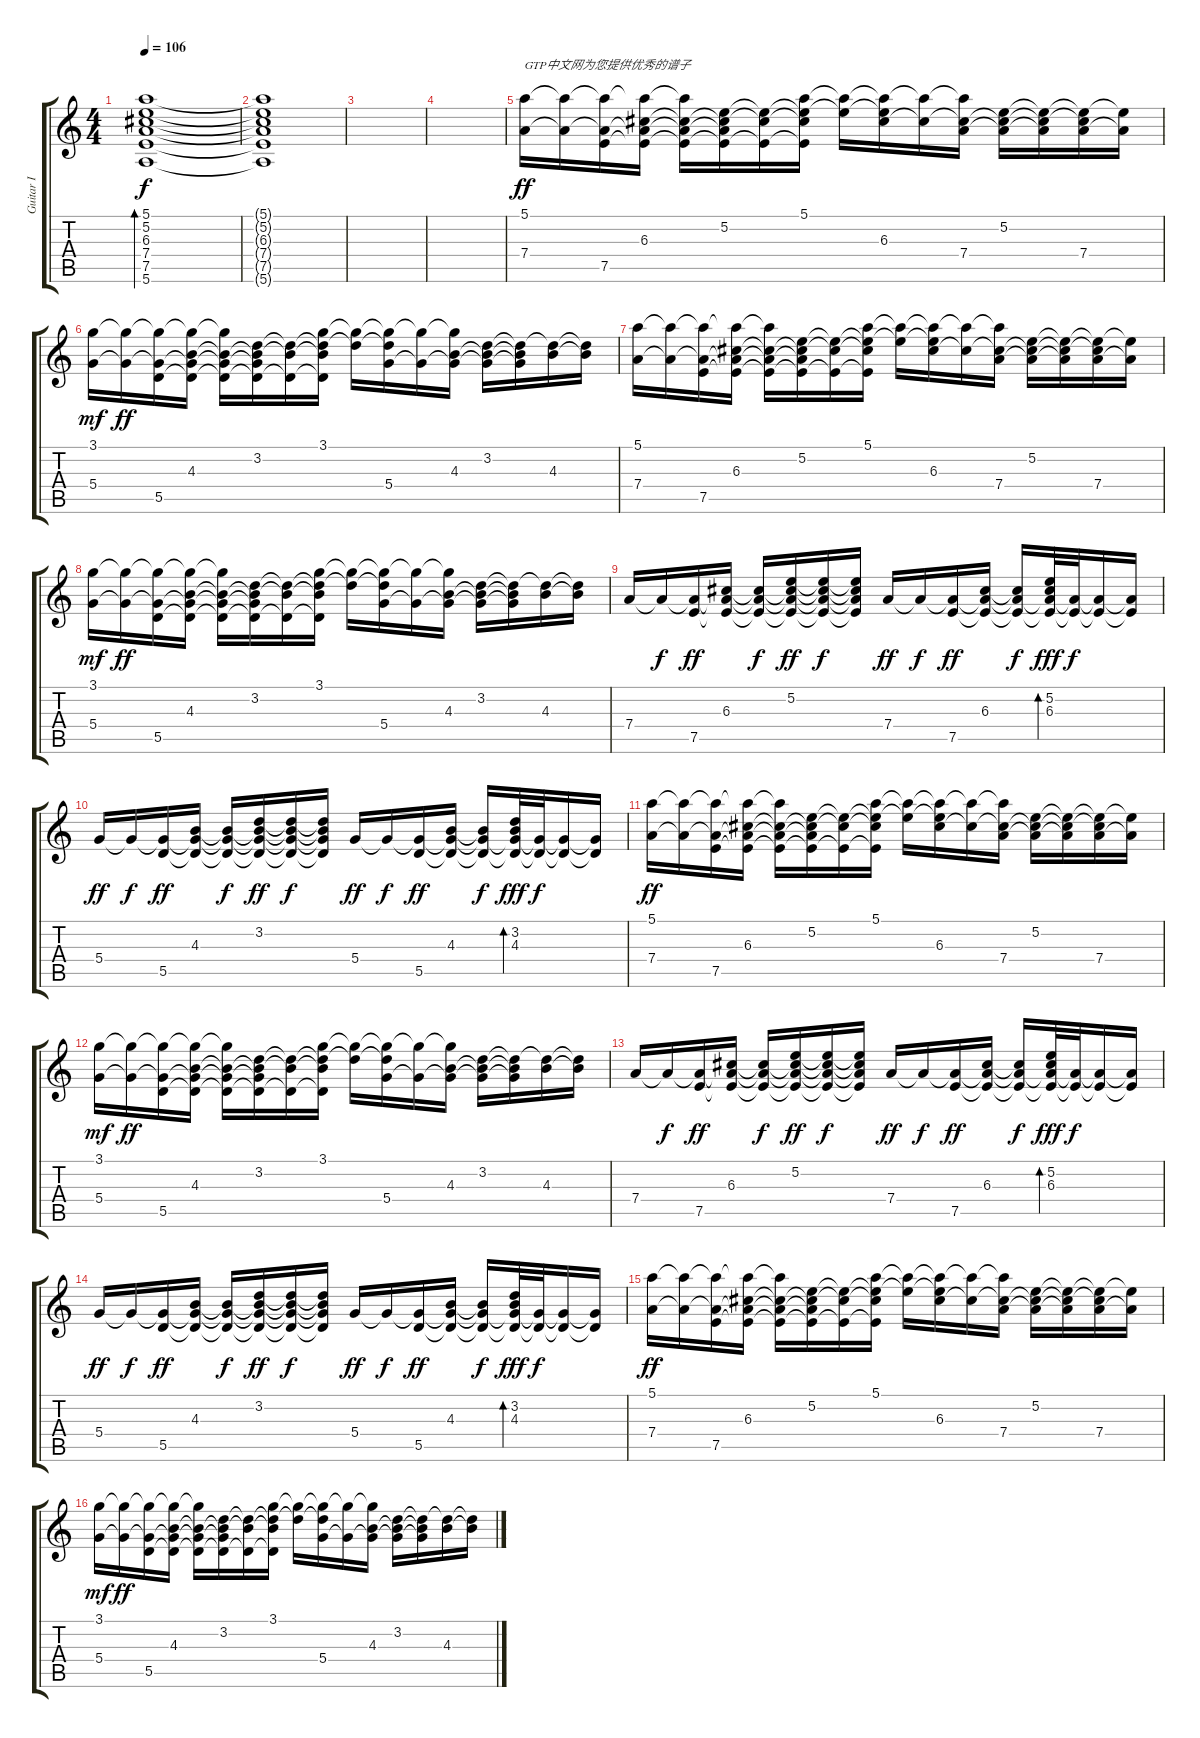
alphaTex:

\track ("Guitar I" "Guitar I") {instrument acousticguitarsteel}
\staff {score tabs}
\tuning (E4 B3 G3 D3 A2 E2) {hide}
\ts (4 4)
\tempo 106
\clef g2
\ks c
(5.1 5.2 6.3 7.4 7.5 5.6).1{bd 60 dy f} |
(5.1{t} 5.2{t} 6.3{t} 7.4{t} 7.5{t} 5.6{t}).1 |
|
|
(5.1 7.4).16{txt "GTP中文网为您提供优秀的谱子" dy ff volume 13} (5.1{t} 7.4{t}).16 (5.1{t} 7.4{t} 7.5).16 (5.1{t} 6.3 7.4{t} 7.5{t}).16 (5.1{t} 6.3{t} 7.4{t} 7.5{t}).16 (5.2 6.3{t} 7.4{t} 7.5{t}).16 (5.2{t} 6.3{t} 7.5{t}).16 (5.1 5.2{t} 6.3{t} 7.5{t}).16 (5.1{t} 5.2{t}).16 (5.1{t} 5.2{t} 6.3).16 (5.1{t} 6.3{t}).16 (5.1{t} 6.3{t} 7.4).16 (5.2 6.3{t} 7.4{t}).16 (5.2{t} 6.3{t} 7.4{t}).16 (5.2{t} 6.3{t} 7.4).16 (5.2{t} 7.4{t}).16 |
(3.1 5.4).16{dy mf} (3.1{t} 5.4{t}).16{dy ff} (3.1{t} 5.4{t} 5.5).16 (3.1{t} 4.3 5.4{t} 5.5{t}).16 (3.1{t} 4.3{t} 5.4{t} 5.5{t}).16 (3.2 4.3{t} 5.4{t} 5.5{t}).16 (3.2{t} 4.3{t} 5.5{t}).16 (3.1 3.2{t} 4.3{t} 5.5{t}).16 (3.1{t} 3.2{t}).16 (3.1{t} 3.2{t} 5.4).16 (3.1{t} 5.4{t}).16 (3.1{t} 4.3 5.4{t}).16 (3.2 4.3{t} 5.4{t}).16 (3.2{t} 4.3{t} 5.4{t}).16 (3.2{t} 4.3).16 (3.2{t} 4.3{t}).16 |
(5.1 7.4).16 (5.1{t} 7.4{t}).16 (5.1{t} 7.4{t} 7.5).16 (5.1{t} 6.3 7.4{t} 7.5{t}).16 (5.1{t} 6.3{t} 7.4{t} 7.5{t}).16 (5.2 6.3{t} 7.4{t} 7.5{t}).16 (5.2{t} 6.3{t} 7.5{t}).16 (5.1 5.2{t} 6.3{t} 7.5{t}).16 (5.1{t} 5.2{t}).16 (5.1{t} 5.2{t} 6.3).16 (5.1{t} 6.3{t}).16 (5.1{t} 6.3{t} 7.4).16 (5.2 6.3{t} 7.4{t}).16 (5.2{t} 6.3{t} 7.4{t}).16 (5.2{t} 6.3{t} 7.4).16 (5.2{t} 7.4{t}).16 |
(3.1 5.4).16{dy mf} (3.1{t} 5.4{t}).16{dy ff} (3.1{t} 5.4{t} 5.5).16 (3.1{t} 4.3 5.4{t} 5.5{t}).16 (3.1{t} 4.3{t} 5.4{t} 5.5{t}).16 (3.2 4.3{t} 5.4{t} 5.5{t}).16 (3.2{t} 4.3{t} 5.5{t}).16 (3.1 3.2{t} 4.3{t} 5.5{t}).16 (3.1{t} 3.2{t}).16 (3.1{t} 3.2{t} 5.4).16 (3.1{t} 5.4{t}).16 (3.1{t} 4.3 5.4{t}).16 (3.2 4.3{t} 5.4{t}).16 (3.2{t} 4.3{t} 5.4{t}).16 (3.2{t} 4.3).16 (3.2{t} 4.3{t}).16 |
7.4.16 7.4{t}.16{dy f} (7.4{t} 7.5).16{dy ff} (6.3 7.4{t} 7.5{t}).16 (6.3{t} 7.4{t} 7.5{t}).16{dy f} (5.2 6.3{t} 7.4{t} 7.5{t}).16{dy ff} (5.2{t} 6.3{t} 7.4{t} 7.5{t}).16{dy f} (5.2{t} 6.3{t} 7.4{t} 7.5{t}).16 7.4.16{dy ff} 7.4{t}.16{dy f} (7.4{t} 7.5).16{dy ff} (6.3 7.4{t} 7.5{t}).16 (6.3{t} 7.4{t} 7.5{t}).16{dy f} (5.2 6.3 7.4{t} 7.5{t}).32{bd 480 dy fff} (7.4{t} 7.5{t}).32{dy f} (7.4{t} 7.5{t}).16 (7.4{t} 7.5{t}).16 |
5.4.16{dy ff} 5.4{t}.16{dy f} (5.4{t} 5.5).16{dy ff} (4.3 5.4{t} 5.5{t}).16 (4.3{t} 5.4{t} 5.5{t}).16{dy f} (3.2 4.3{t} 5.4{t} 5.5{t}).16{dy ff} (3.2{t} 4.3{t} 5.4{t} 5.5{t}).16{dy f} (3.2{t} 4.3{t} 5.4{t} 5.5{t}).16 5.4.16{dy ff} 5.4{t}.16{dy f} (5.4{t} 5.5).16{dy ff} (4.3 5.4{t} 5.5{t}).16 (4.3{t} 5.4{t} 5.5{t}).16{dy f} (3.2 4.3 5.4{t} 5.5{t}).32{bd 480 dy fff} (5.4{t} 5.5{t}).32{dy f} (5.4{t} 5.5{t}).16 (5.4{t} 5.5{t}).16 |
(5.1 7.4).16{dy ff} (5.1{t} 7.4{t}).16 (5.1{t} 7.4{t} 7.5).16 (5.1{t} 6.3 7.4{t} 7.5{t}).16 (5.1{t} 6.3{t} 7.4{t} 7.5{t}).16 (5.2 6.3{t} 7.4{t} 7.5{t}).16 (5.2{t} 6.3{t} 7.5{t}).16 (5.1 5.2{t} 6.3{t} 7.5{t}).16 (5.1{t} 5.2{t}).16 (5.1{t} 5.2{t} 6.3).16 (5.1{t} 6.3{t}).16 (5.1{t} 6.3{t} 7.4).16 (5.2 6.3{t} 7.4{t}).16 (5.2{t} 6.3{t} 7.4{t}).16 (5.2{t} 6.3{t} 7.4).16 (5.2{t} 7.4{t}).16 |
(3.1 5.4).16{dy mf} (3.1{t} 5.4{t}).16{dy ff} (3.1{t} 5.4{t} 5.5).16 (3.1{t} 4.3 5.4{t} 5.5{t}).16 (3.1{t} 4.3{t} 5.4{t} 5.5{t}).16 (3.2 4.3{t} 5.4{t} 5.5{t}).16 (3.2{t} 4.3{t} 5.5{t}).16 (3.1 3.2{t} 4.3{t} 5.5{t}).16 (3.1{t} 3.2{t}).16 (3.1{t} 3.2{t} 5.4).16 (3.1{t} 5.4{t}).16 (3.1{t} 4.3 5.4{t}).16 (3.2 4.3{t} 5.4{t}).16 (3.2{t} 4.3{t} 5.4{t}).16 (3.2{t} 4.3).16 (3.2{t} 4.3{t}).16 |
7.4.16 7.4{t}.16{dy f} (7.4{t} 7.5).16{dy ff} (6.3 7.4{t} 7.5{t}).16 (6.3{t} 7.4{t} 7.5{t}).16{dy f} (5.2 6.3{t} 7.4{t} 7.5{t}).16{dy ff} (5.2{t} 6.3{t} 7.4{t} 7.5{t}).16{dy f} (5.2{t} 6.3{t} 7.4{t} 7.5{t}).16 7.4.16{dy ff} 7.4{t}.16{dy f} (7.4{t} 7.5).16{dy ff} (6.3 7.4{t} 7.5{t}).16 (6.3{t} 7.4{t} 7.5{t}).16{dy f} (5.2 6.3 7.4{t} 7.5{t}).32{bd 480 dy fff} (7.4{t} 7.5{t}).32{dy f} (7.4{t} 7.5{t}).16 (7.4{t} 7.5{t}).16 |
5.4.16{dy ff} 5.4{t}.16{dy f} (5.4{t} 5.5).16{dy ff} (4.3 5.4{t} 5.5{t}).16 (4.3{t} 5.4{t} 5.5{t}).16{dy f} (3.2 4.3{t} 5.4{t} 5.5{t}).16{dy ff} (3.2{t} 4.3{t} 5.4{t} 5.5{t}).16{dy f} (3.2{t} 4.3{t} 5.4{t} 5.5{t}).16 5.4.16{dy ff} 5.4{t}.16{dy f} (5.4{t} 5.5).16{dy ff} (4.3 5.4{t} 5.5{t}).16 (4.3{t} 5.4{t} 5.5{t}).16{dy f} (3.2 4.3 5.4{t} 5.5{t}).32{bd 480 dy fff} (5.4{t} 5.5{t}).32{dy f} (5.4{t} 5.5{t}).16 (5.4{t} 5.5{t}).16 |
(5.1 7.4).16{dy ff} (5.1{t} 7.4{t}).16 (5.1{t} 7.4{t} 7.5).16 (5.1{t} 6.3 7.4{t} 7.5{t}).16 (5.1{t} 6.3{t} 7.4{t} 7.5{t}).16 (5.2 6.3{t} 7.4{t} 7.5{t}).16 (5.2{t} 6.3{t} 7.5{t}).16 (5.1 5.2{t} 6.3{t} 7.5{t}).16 (5.1{t} 5.2{t}).16 (5.1{t} 5.2{t} 6.3).16 (5.1{t} 6.3{t}).16 (5.1{t} 6.3{t} 7.4).16 (5.2 6.3{t} 7.4{t}).16 (5.2{t} 6.3{t} 7.4{t}).16 (5.2{t} 6.3{t} 7.4).16 (5.2{t} 7.4{t}).16 |
(3.1 5.4).16{dy mf} (3.1{t} 5.4{t}).16{dy ff} (3.1{t} 5.4{t} 5.5).16 (3.1{t} 4.3 5.4{t} 5.5{t}).16 (3.1{t} 4.3{t} 5.4{t} 5.5{t}).16 (3.2 4.3{t} 5.4{t} 5.5{t}).16 (3.2{t} 4.3{t} 5.5{t}).16 (3.1 3.2{t} 4.3{t} 5.5{t}).16 (3.1{t} 3.2{t}).16 (3.1{t} 3.2{t} 5.4).16 (3.1{t} 5.4{t}).16 (3.1{t} 4.3 5.4{t}).16 (3.2 4.3{t} 5.4{t}).16 (3.2{t} 4.3{t} 5.4{t}).16 (3.2{t} 4.3).16 (3.2{t} 4.3{t}).16
